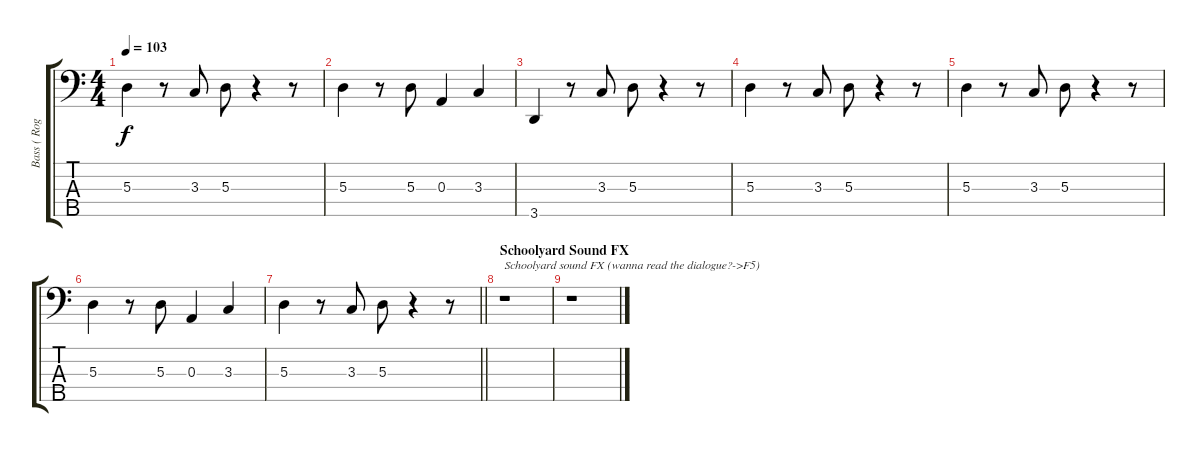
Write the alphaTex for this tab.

\track ("Bass ( Roger Waters )" "Bass ( Rog") {instrument electricbassfinger}
\staff {score tabs}
\tuning (G2 D2 A1 E1 B0) {hide}
\ts (4 4)
\tempo 103
\clef f4
\ks c
5.3.4{dy f} r.8 3.3.8 5.3.8 r.4 r.8 |
5.3.4 r.8 5.3.8 0.3.4 3.3.4 |
3.5.4 r.8 3.3.8 5.3.8 r.4 r.8 |
5.3.4 r.8 3.3.8 5.3.8 r.4 r.8 |
5.3.4 r.8 3.3.8 5.3.8 r.4 r.8 |
5.3.4 r.8 5.3.8 0.3.4 3.3.4 |
\barLineRight lightlight
5.3.4 r.8 3.3.8 5.3.8 r.4 r.8 |
\section ("" "Schoolyard Sound FX")
r.1{txt "Schoolyard sound FX (wanna read the dialogue?->F5)"} |
r.1
